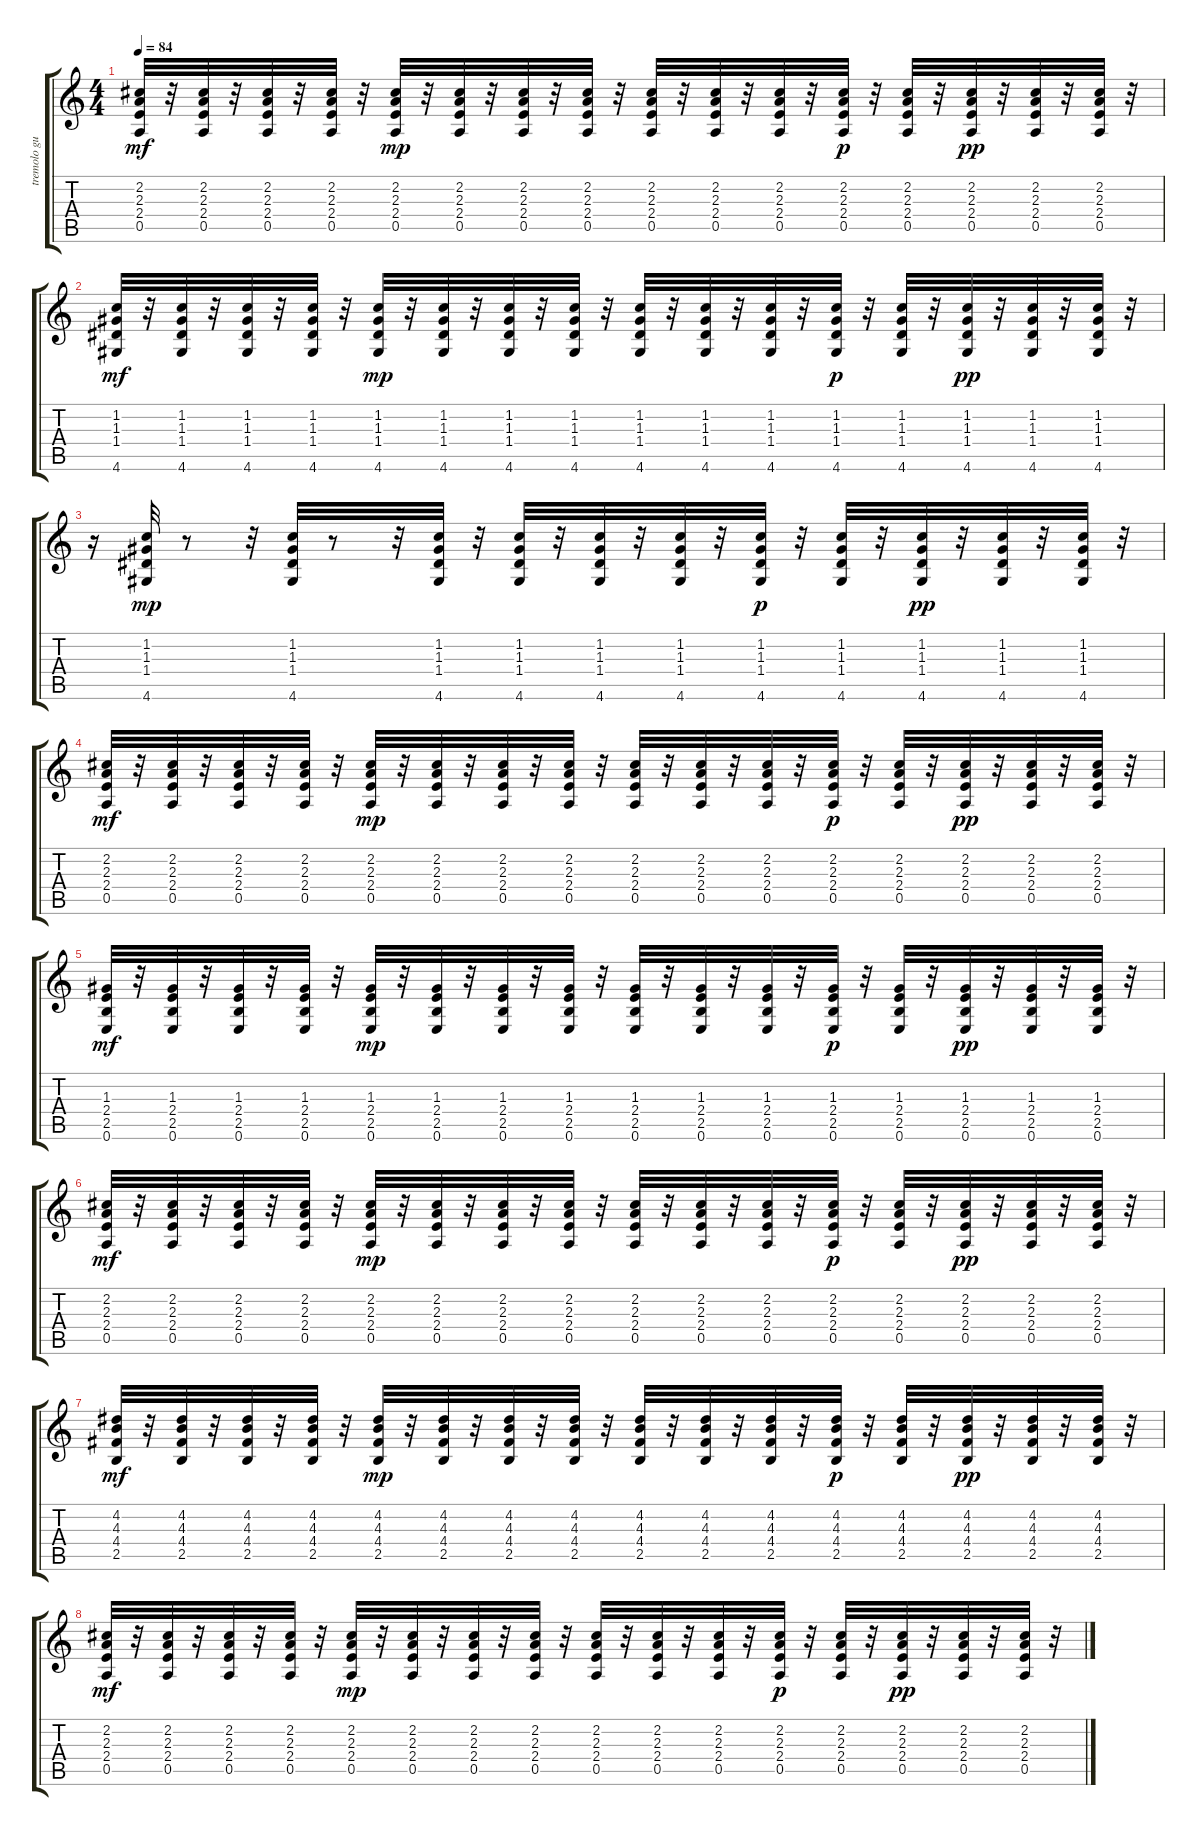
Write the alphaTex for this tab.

\track ("tremolo guitar" "tremolo gu") {instrument overdrivenguitar}
\staff {score tabs}
\tuning (E4 B3 G3 D3 A2 E2) {hide}
\ts (4 4)
\tempo 84
\clef g2
\ks c
(2.2 2.3 2.4 0.5).32{dy mf} r.32 (2.2 2.3 2.4 0.5).32 r.32 (2.2 2.3 2.4 0.5).32 r.32 (2.2 2.3 2.4 0.5).32 r.32 (2.2 2.3 2.4 0.5).32{dy mp} r.32 (2.2 2.3 2.4 0.5).32 r.32 (2.2 2.3 2.4 0.5).32 r.32 (2.2 2.3 2.4 0.5).32 r.32 (2.2 2.3 2.4 0.5).32 r.32 (2.2 2.3 2.4 0.5).32 r.32 (2.2 2.3 2.4 0.5).32 r.32 (2.2 2.3 2.4 0.5).32{dy p} r.32 (2.2 2.3 2.4 0.5).32 r.32 (2.2 2.3 2.4 0.5).32{dy pp} r.32 (2.2 2.3 2.4 0.5).32 r.32 (2.2 2.3 2.4 0.5).32 r.32 |
(1.2 1.3 1.4 4.6).32{dy mf} r.32 (1.2 1.3 1.4 4.6).32 r.32 (1.2 1.3 1.4 4.6).32 r.32 (1.2 1.3 1.4 4.6).32 r.32 (1.2 1.3 1.4 4.6).32{dy mp} r.32 (1.2 1.3 1.4 4.6).32 r.32 (1.2 1.3 1.4 4.6).32 r.32 (1.2 1.3 1.4 4.6).32 r.32 (1.2 1.3 1.4 4.6).32 r.32 (1.2 1.3 1.4 4.6).32 r.32 (1.2 1.3 1.4 4.6).32 r.32 (1.2 1.3 1.4 4.6).32{dy p} r.32 (1.2 1.3 1.4 4.6).32 r.32 (1.2 1.3 1.4 4.6).32{dy pp} r.32 (1.2 1.3 1.4 4.6).32 r.32 (1.2 1.3 1.4 4.6).32 r.32 |
r.16 (1.2 1.3 1.4 4.6).32{dy mp} r.8 r.32 (1.2 1.3 1.4 4.6).32 r.8 r.32 (1.2 1.3 1.4 4.6).32 r.32 (1.2 1.3 1.4 4.6).32 r.32 (1.2 1.3 1.4 4.6).32 r.32 (1.2 1.3 1.4 4.6).32 r.32 (1.2 1.3 1.4 4.6).32{dy p} r.32 (1.2 1.3 1.4 4.6).32 r.32 (1.2 1.3 1.4 4.6).32{dy pp} r.32 (1.2 1.3 1.4 4.6).32 r.32 (1.2 1.3 1.4 4.6).32 r.32 |
(2.2 2.3 2.4 0.5).32{dy mf} r.32 (2.2 2.3 2.4 0.5).32 r.32 (2.2 2.3 2.4 0.5).32 r.32 (2.2 2.3 2.4 0.5).32 r.32 (2.2 2.3 2.4 0.5).32{dy mp} r.32 (2.2 2.3 2.4 0.5).32 r.32 (2.2 2.3 2.4 0.5).32 r.32 (2.2 2.3 2.4 0.5).32 r.32 (2.2 2.3 2.4 0.5).32 r.32 (2.2 2.3 2.4 0.5).32 r.32 (2.2 2.3 2.4 0.5).32 r.32 (2.2 2.3 2.4 0.5).32{dy p} r.32 (2.2 2.3 2.4 0.5).32 r.32 (2.2 2.3 2.4 0.5).32{dy pp} r.32 (2.2 2.3 2.4 0.5).32 r.32 (2.2 2.3 2.4 0.5).32 r.32 |
(1.3 2.4 2.5 0.6).32{dy mf} r.32 (1.3 2.4 2.5 0.6).32 r.32 (1.3 2.4 2.5 0.6).32 r.32 (1.3 2.4 2.5 0.6).32 r.32 (1.3 2.4 2.5 0.6).32{dy mp} r.32 (1.3 2.4 2.5 0.6).32 r.32 (1.3 2.4 2.5 0.6).32 r.32 (1.3 2.4 2.5 0.6).32 r.32 (1.3 2.4 2.5 0.6).32 r.32 (1.3 2.4 2.5 0.6).32 r.32 (1.3 2.4 2.5 0.6).32 r.32 (1.3 2.4 2.5 0.6).32{dy p} r.32 (1.3 2.4 2.5 0.6).32 r.32 (1.3 2.4 2.5 0.6).32{dy pp} r.32 (1.3 2.4 2.5 0.6).32 r.32 (1.3 2.4 2.5 0.6).32 r.32 |
(2.2 2.3 2.4 0.5).32{dy mf} r.32 (2.2 2.3 2.4 0.5).32 r.32 (2.2 2.3 2.4 0.5).32 r.32 (2.2 2.3 2.4 0.5).32 r.32 (2.2 2.3 2.4 0.5).32{dy mp} r.32 (2.2 2.3 2.4 0.5).32 r.32 (2.2 2.3 2.4 0.5).32 r.32 (2.2 2.3 2.4 0.5).32 r.32 (2.2 2.3 2.4 0.5).32 r.32 (2.2 2.3 2.4 0.5).32 r.32 (2.2 2.3 2.4 0.5).32 r.32 (2.2 2.3 2.4 0.5).32{dy p} r.32 (2.2 2.3 2.4 0.5).32 r.32 (2.2 2.3 2.4 0.5).32{dy pp} r.32 (2.2 2.3 2.4 0.5).32 r.32 (2.2 2.3 2.4 0.5).32 r.32 |
(4.2 4.3 4.4 2.5).32{dy mf} r.32 (4.2 4.3 4.4 2.5).32 r.32 (4.2 4.3 4.4 2.5).32 r.32 (4.2 4.3 4.4 2.5).32 r.32 (4.2 4.3 4.4 2.5).32{dy mp} r.32 (4.2 4.3 4.4 2.5).32 r.32 (4.2 4.3 4.4 2.5).32 r.32 (4.2 4.3 4.4 2.5).32 r.32 (4.2 4.3 4.4 2.5).32 r.32 (4.2 4.3 4.4 2.5).32 r.32 (4.2 4.3 4.4 2.5).32 r.32 (4.2 4.3 4.4 2.5).32{dy p} r.32 (4.2 4.3 4.4 2.5).32 r.32 (4.2 4.3 4.4 2.5).32{dy pp} r.32 (4.2 4.3 4.4 2.5).32 r.32 (4.2 4.3 4.4 2.5).32 r.32 |
(2.2 2.3 2.4 0.5).32{dy mf} r.32 (2.2 2.3 2.4 0.5).32 r.32 (2.2 2.3 2.4 0.5).32 r.32 (2.2 2.3 2.4 0.5).32 r.32 (2.2 2.3 2.4 0.5).32{dy mp} r.32 (2.2 2.3 2.4 0.5).32 r.32 (2.2 2.3 2.4 0.5).32 r.32 (2.2 2.3 2.4 0.5).32 r.32 (2.2 2.3 2.4 0.5).32 r.32 (2.2 2.3 2.4 0.5).32 r.32 (2.2 2.3 2.4 0.5).32 r.32 (2.2 2.3 2.4 0.5).32{dy p} r.32 (2.2 2.3 2.4 0.5).32 r.32 (2.2 2.3 2.4 0.5).32{dy pp} r.32 (2.2 2.3 2.4 0.5).32 r.32 (2.2 2.3 2.4 0.5).32 r.32
